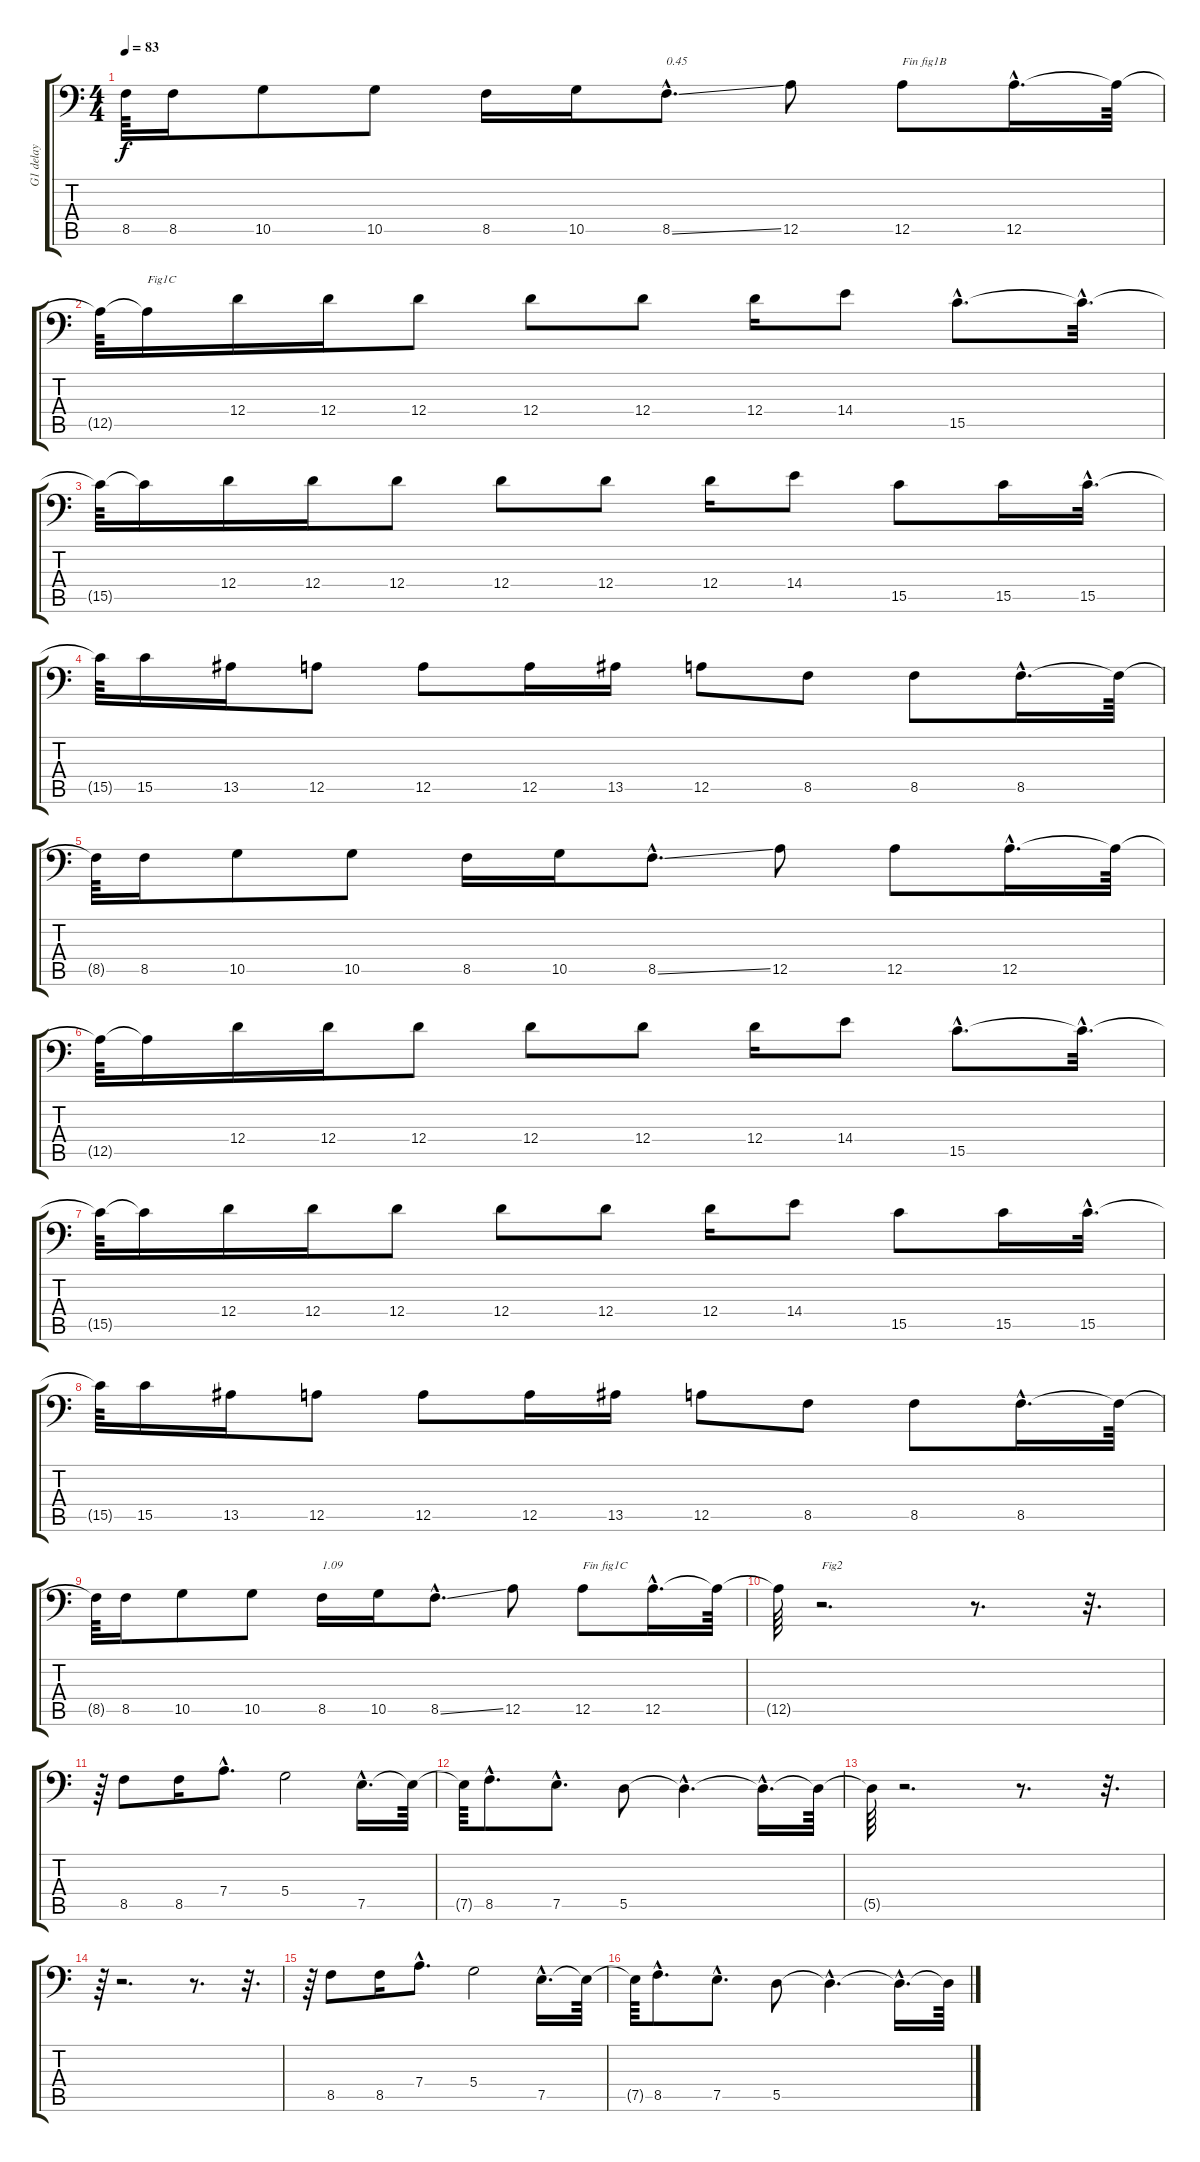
\track ("G1 delay" "G1 delay") {instrument electricguitarclean}
\staff {score tabs}
\tuning (E3 B2 G2 D2 A1 E1) {hide}
\ts (4 4)
\tempo 83
\clef f4
\ks c
8.5{t}.64{dy f} 8.5.16 10.5.8 10.5.8 8.5.16 10.5.16 8.5{ss hac}.8{d txt "0.45"} 12.5.8 12.5.8{txt "Fin fig1B"} 12.5{hac}.16{d} 12.5{t}.64 |
12.5{t}.64 12.5{t}.16{txt "Fig1C"} 12.4.16 12.4.16 12.4.8 12.4.8 12.4.8 12.4.16 14.4.8 15.5{hac}.8{d} 15.5{hac t}.32{d} |
15.5{t}.64 15.5{t}.16 12.4.16 12.4.16 12.4.8 12.4.8 12.4.8 12.4.16 14.4.8 15.5.8 15.5.16 15.5{hac}.32{d} |
15.5{t}.64 15.5.16 13.5.16 12.5.8 12.5.8 12.5.16 13.5.16 12.5.8 8.5.8 8.5.8 8.5{hac}.16{d} 8.5{t}.64 |
8.5{t}.64 8.5.16 10.5.8 10.5.8 8.5.16 10.5.16 8.5{ss hac}.8{d} 12.5.8 12.5.8 12.5{hac}.16{d} 12.5{t}.64 |
12.5{t}.64 12.5{t}.16 12.4.16 12.4.16 12.4.8 12.4.8 12.4.8 12.4.16 14.4.8 15.5{hac}.8{d} 15.5{hac t}.32{d} |
15.5{t}.64 15.5{t}.16 12.4.16 12.4.16 12.4.8 12.4.8 12.4.8 12.4.16 14.4.8 15.5.8 15.5.16 15.5{hac}.32{d} |
15.5{t}.64 15.5.16 13.5.16 12.5.8 12.5.8 12.5.16 13.5.16 12.5.8 8.5.8 8.5.8 8.5{hac}.16{d} 8.5{t}.64 |
8.5{t}.64 8.5.16 10.5.8 10.5.8 8.5.16{txt "1.09"} 10.5.16 8.5{ss hac}.8{d} 12.5.8 12.5.8{txt "Fin fig1C"} 12.5{hac}.16{d} 12.5{t}.64 |
12.5{t}.64 r.2{d txt "Fig2"} r.8{d} r.32{d} |
r.64 8.5.8 8.5.16 7.4{hac}.8{d} 5.4.2 7.5{hac}.16{d} 7.5{t}.64 |
7.5{t}.64 8.5{hac}.8{d} 7.5{hac}.8{d} 5.5.8 5.5{hac t}.4{d} 5.5{hac t}.16{d} 5.5{t}.64 |
5.5{t}.64 r.2{d} r.8{d} r.32{d} |
r.64 r.2{d} r.8{d} r.32{d} |
r.64 8.5.8 8.5.16 7.4{hac}.8{d} 5.4.2 7.5{hac}.16{d} 7.5{t}.64 |
7.5{t}.64 8.5{hac}.8{d} 7.5{hac}.8{d} 5.5.8 5.5{hac t}.4{d} 5.5{hac t}.16{d} 5.5{t}.64
